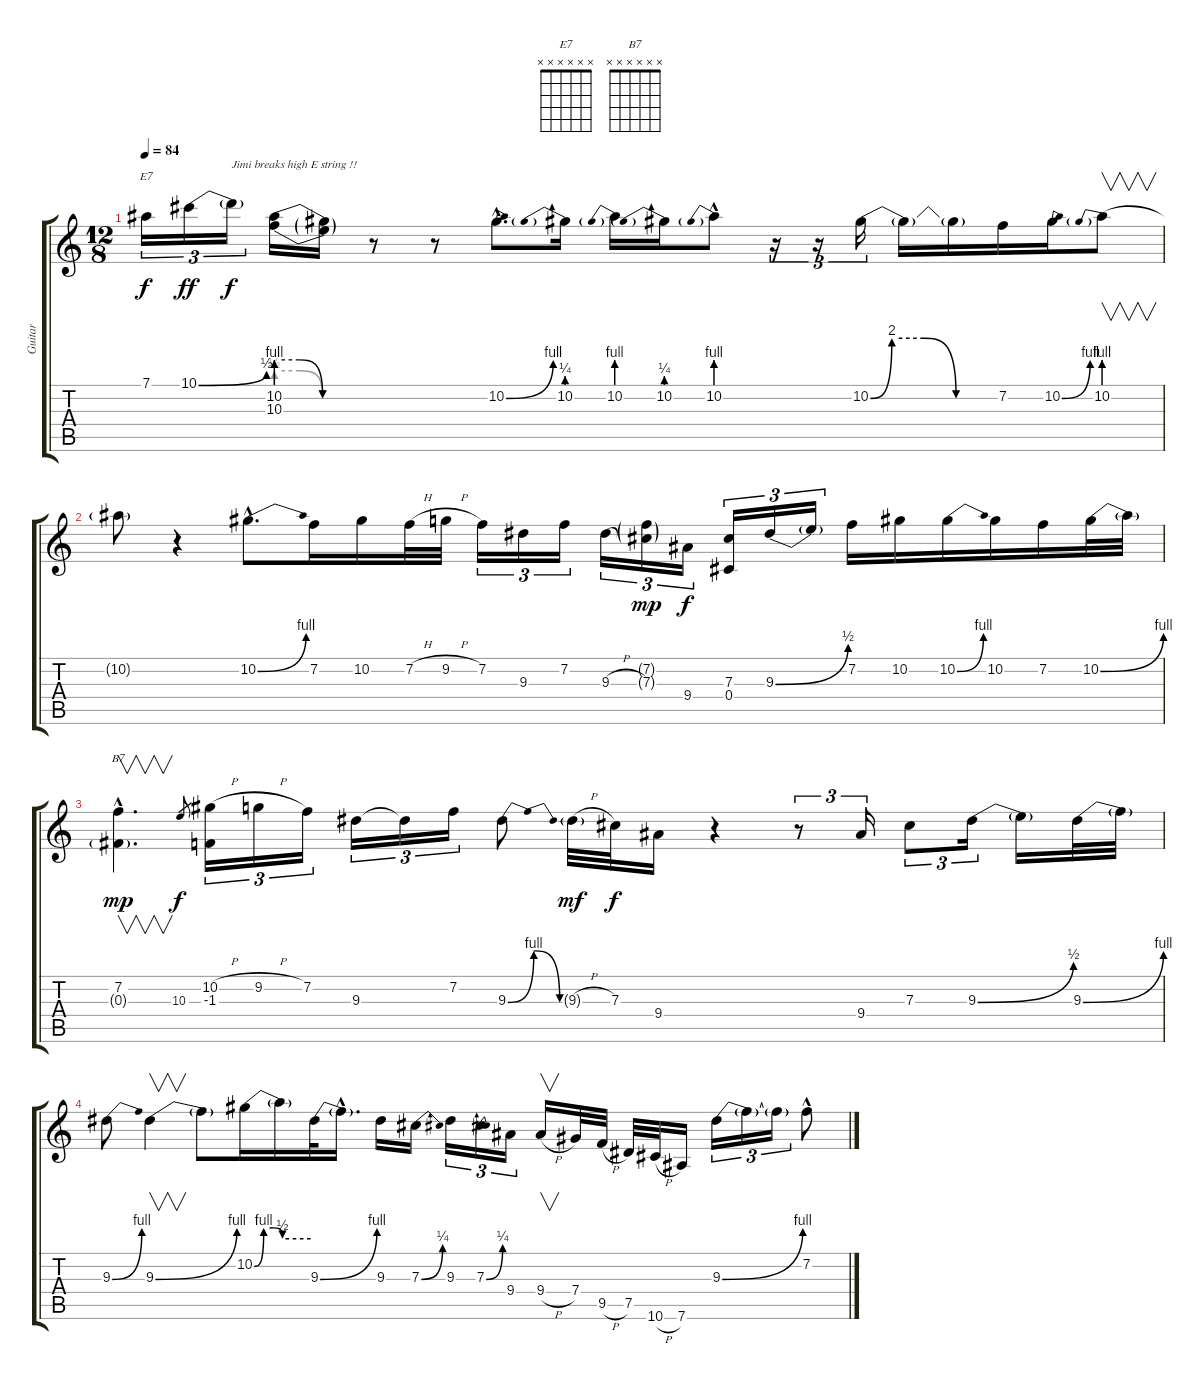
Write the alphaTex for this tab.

\track ("Guitar" "Guitar") {instrument overdrivenguitar}
\staff {score tabs}
\tuning (Eb4 Bb3 Gb3 Db3 Ab2 Eb2) {hide}
\chord ("E7" x x x x x x) {firstfret 0}
\chord ("B7" x x x x x x) {firstfret 0}
\ts (12 8)
\tempo 84
\clef g2
\ks c
7.1.16{tu (3 2) ch "E7" dy f} 10.1{be (bend 0 0 60 2)}.16{tu (3 2) dy ff} 10.1{t}.16{tu (3 2) txt "Jimi breaks high E string !!" dy f} (10.2{be (custom 0 4 15 4 30 0 60 0)} 10.3{be (custom 0 2 15 2 30 0 60 0)}).16 (10.2{t} 10.3{t}).16 r.8 r.8 10.2{be (bend 0 0 60 4) hac}.8{d} 10.2{be (prebend 0 1 60 1)}.16 10.2{be (prebend 0 4 60 4)}.16 10.2{be (prebend 0 1 60 1)}.16 10.2{be (prebend 0 4 60 4) hac}.8 r.16{tu (3 2)} r.16{tu (3 2)} 10.2{be (custom 0 0 10 8 25 8 40 0 60 0)}.16{tu (3 2)} 10.2{t}.16 10.2{t}.16 7.2.16 10.2{be (bend 0 0 60 4)}.16 10.2{be (prebend 0 4 60 4)}.8{v} |
10.2{t}.8 r.4 10.2{be (bend 0 0 60 4) hac}.8{d} 7.2.16 10.2.16 7.2{h}.32 9.2{h}.32 7.2.16{tu (3 2)} 9.3.16{tu (3 2)} 7.2.16{tu (3 2)} 9.3{h}.16{tu (3 2)} (7.2{g} 7.3{g}).16{tu (3 2) dy mp} 9.4.16{tu (3 2) dy f} (7.3 0.4).16{tu (3 2)} 9.3{be (bend 0 0 60 2)}.16{tu (3 2)} 9.3{t}.16{tu (3 2)} 7.2.16 10.2.16 10.2{be (bend 0 0 60 4)}.16 10.2.16 7.2.16 10.2{be (bend 0 0 60 4)}.32 10.2{t}.32 |
(7.2{hac} 0.3{g hac}).4{v d ch "B7" dy mp} 10.3.8{gr dy f} (10.2{h} -1.3).16{tu (3 2)} 9.2{h}.16{tu (3 2)} 7.2.16{tu (3 2)} 9.3.16{tu (3 2)} 9.3{t}.16{tu (3 2)} 7.2.16{tu (3 2)} 9.3{be (bendrelease 0 0 15 4 30 4 60 0)}.8 9.3{h g}.32{dy mf} 7.3.32{dy f} 9.4.16 r.4 r.8{tu (3 2)} 9.4.16{tu (3 2)} 7.3.8{tu (3 2)} 9.3{be (bend 0 0 60 2)}.16{tu (3 2)} 9.3{t}.16 9.3{be (bend 0 0 60 4)}.32 9.3{t}.32 |
9.3{be (bend 0 0 60 4)}.8 9.3{be (bend 0 0 60 4)}.4{v} 9.3{t}.8 10.2{be (custom 0 0 10 4 20 4 30 2 60 2)}.16 10.2{t}.16 9.3{be (bend 0 0 60 4)}.32 9.3{hac t}.16{d} 9.3.16 7.3{be (bend 0 0 60 1)}.16 9.3.16{tu (3 2)} 7.3{be (bend 0 0 60 1)}.16{tu (3 2)} 9.4.16{tu (3 2)} 9.4{h}.16{v} 7.4.32 9.5{h}.32 7.5.32 10.6{h}.32 7.6.16 9.3{be (bend 0 0 60 4)}.16{tu (3 2)} 9.3{t}.16{tu (3 2)} 9.3{t}.16{tu (3 2)} 7.2{hac}.8
